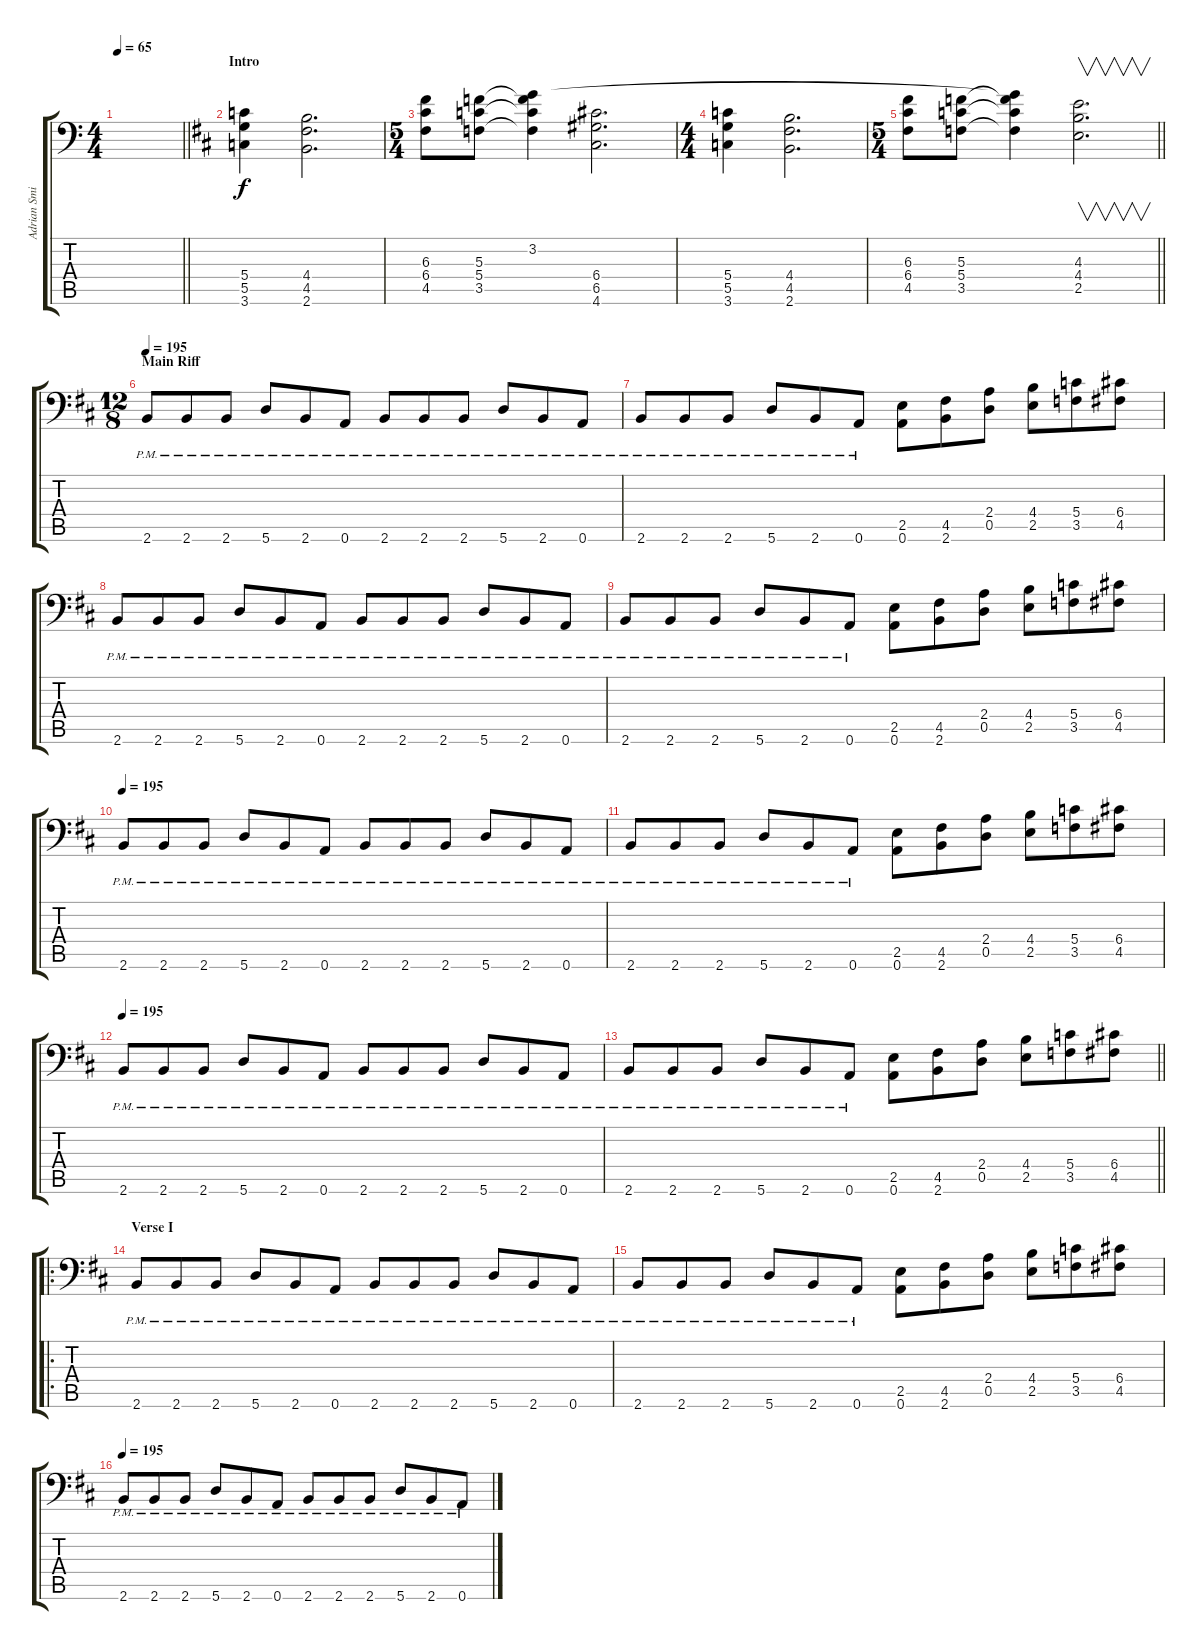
\track ("Adrian Smith" "Adrian Smi") {instrument distortionguitar}
\staff {score tabs}
\tuning (A3 E3 C3 G2 D2 A1) {hide}
\ts (4 4)
\tempo 65
\clef f4
\barLineRight lightlight
\ks c
|
\section ("" "Intro")
\ks d
(5.4 5.5 3.6).4 (4.4 4.5 2.6).2{d} |
\ts (5 4)
(6.3 6.4 4.5).8 (5.3 5.4 3.5).8 (3.2 5.3{t} 5.4{t} 3.5{t}).4 (6.4 6.5 4.6).2{d} |
\ts (4 4)
(5.4 5.5 3.6).4 (4.4 4.5 2.6).2{d} |
\ts (5 4)
\barLineRight lightlight
(6.3 6.4 4.5).8 (5.3 5.4 3.5).8 (3.2{t} 5.3{t} 5.4{t} 3.5{t}).4 (4.3 4.4 2.5).2{v d} |
\ts (12 8)
\section ("" "Main Riff")
\tempo 195
2.6{pm}.8 2.6{pm}.8 2.6{pm}.8 5.6{pm}.8 2.6{pm}.8 0.6{pm}.8 2.6{pm}.8 2.6{pm}.8 2.6{pm}.8 5.6{pm}.8 2.6{pm}.8 0.6{pm}.8 |
2.6{pm}.8 2.6{pm}.8 2.6{pm}.8 5.6{pm}.8 2.6{pm}.8 0.6{pm}.8 (2.5 0.6).8 (4.5 2.6).8 (2.4 0.5).8 (4.4 2.5).8 (5.4 3.5).8 (6.4 4.5).8 |
2.6{pm}.8 2.6{pm}.8 2.6{pm}.8 5.6{pm}.8 2.6{pm}.8 0.6{pm}.8 2.6{pm}.8 2.6{pm}.8 2.6{pm}.8 5.6{pm}.8 2.6{pm}.8 0.6{pm}.8 |
2.6{pm}.8 2.6{pm}.8 2.6{pm}.8 5.6{pm}.8 2.6{pm}.8 0.6{pm}.8 (2.5 0.6).8 (4.5 2.6).8 (2.4 0.5).8 (4.4 2.5).8 (5.4 3.5).8 (6.4 4.5).8 |
\tempo 195
2.6{pm}.8 2.6{pm}.8 2.6{pm}.8 5.6{pm}.8 2.6{pm}.8 0.6{pm}.8 2.6{pm}.8 2.6{pm}.8 2.6{pm}.8 5.6{pm}.8 2.6{pm}.8 0.6{pm}.8 |
2.6{pm}.8 2.6{pm}.8 2.6{pm}.8 5.6{pm}.8 2.6{pm}.8 0.6{pm}.8 (2.5 0.6).8 (4.5 2.6).8 (2.4 0.5).8 (4.4 2.5).8 (5.4 3.5).8 (6.4 4.5).8 |
\tempo 195
2.6{pm}.8 2.6{pm}.8 2.6{pm}.8 5.6{pm}.8 2.6{pm}.8 0.6{pm}.8 2.6{pm}.8 2.6{pm}.8 2.6{pm}.8 5.6{pm}.8 2.6{pm}.8 0.6{pm}.8 |
\barLineRight lightlight
2.6{pm}.8 2.6{pm}.8 2.6{pm}.8 5.6{pm}.8 2.6{pm}.8 0.6{pm}.8 (2.5 0.6).8 (4.5 2.6).8 (2.4 0.5).8 (4.4 2.5).8 (5.4 3.5).8 (6.4 4.5).8 |
\ro
\section ("" "Verse I")
2.6{pm}.8 2.6{pm}.8 2.6{pm}.8 5.6{pm}.8 2.6{pm}.8 0.6{pm}.8 2.6{pm}.8 2.6{pm}.8 2.6{pm}.8 5.6{pm}.8 2.6{pm}.8 0.6{pm}.8 |
2.6{pm}.8 2.6{pm}.8 2.6{pm}.8 5.6{pm}.8 2.6{pm}.8 0.6{pm}.8 (2.5 0.6).8 (4.5 2.6).8 (2.4 0.5).8 (4.4 2.5).8 (5.4 3.5).8 (6.4 4.5).8 |
\tempo 195
2.6{pm}.8 2.6{pm}.8 2.6{pm}.8 5.6{pm}.8 2.6{pm}.8 0.6{pm}.8 2.6{pm}.8 2.6{pm}.8 2.6{pm}.8 5.6{pm}.8 2.6{pm}.8 0.6{pm}.8
